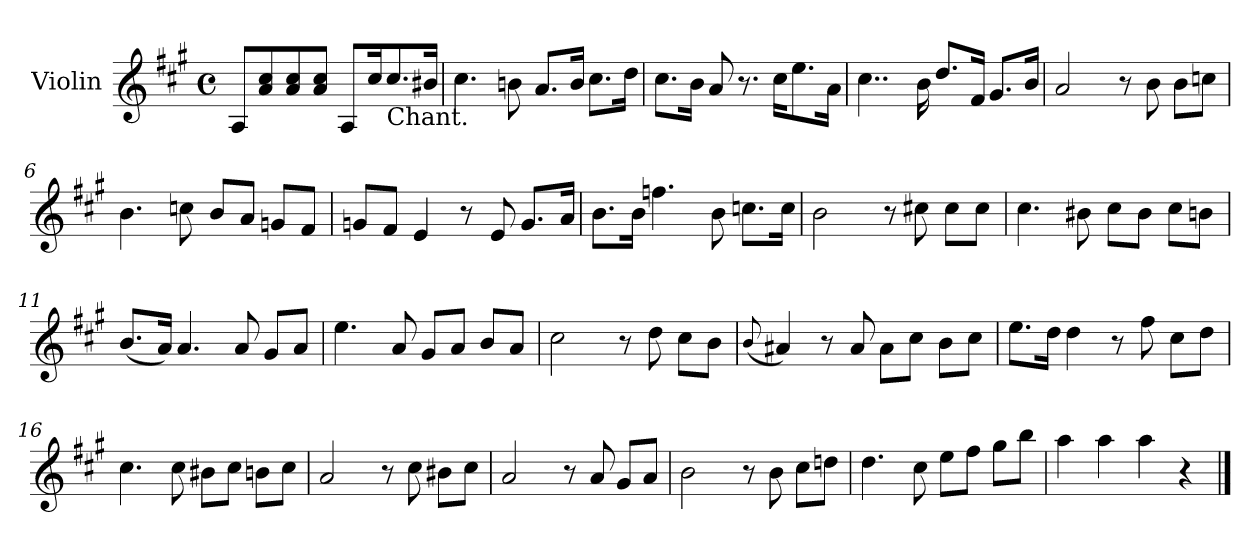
**kern
*part1
*staff1
*I"Violin
*I'Vln.
*clefG2
*k[f#c#g#]
*M4/4
*met(c)
=1
8A/L
8a/ 8cc#/
8a/ 8cc#/
8a/ 8cc#/J
8A/L
16cc#/k
!LO:TX:b:t=Chant.
8.cc#/
16b#X/Jk
=2
4.cc#\
8bn\
8.a/L
16b/Jk
8.cc#\L
16dd\Jk
=3
8.cc#\L
16b\Jk
8a/
8.r
16cc#\KL
8.ee\
16a\Jk
=4
4..cc#\
16b\
8.dd/L
16f#/Jk
8.g#/L
16b/Jk
!!LO:LB:g=z
=5
2a/
8r
8b\
8b\L
8ccn\J
=6
4.b\
8ccn\
8b/L
8a/J
8gn/L
8f#/J
=7
8gn/L
8f#/J
4e/
8r
8e/
8.g/L
16a/Jk
=8
8.b\L
16b\Jk
4.ffn\
8b\
8.ccn\L
16cc\Jk
=9
2b\
8r
8cc#X\
8cc#\L
8cc#\J
!!LO:LB:g=z
=10
4.cc#\
8b#X\
8cc#\L
8b#\J
8cc#\L
8bn\J
=11
(<8.b/L
16a/Jk)
4.a/
8a/
8g#/L
8a/J
=12
4.ee\
8a/
8g#/L
8a/J
8b/L
8a/J
=13
2cc#\
8r
8dd\
8cc#\L
8b\J
!!LO:LB:g=z
=14
(<8qqb/
4a#X/)
8r
8a#/
8a#\L
8cc#\J
8b\L
8cc#\J
=15
8.ee\L
16dd\Jk
4dd\
8r
8ff#\
8cc#\L
8dd\J
=16
4.cc#\
8cc#\
8b#X\L
8cc#\J
8bn\L
8cc#\J
=17
2a/
8r
8cc#\
8b#X\L
8cc#\J
!!LO:LB:g=z
=18
2a/
8r
8a/
8g#/L
8a/J
=19
2b\
8r
8b\
8cc#\L
8ddn\J
=20
4.dd\
8cc#\
8ee\L
8ff#\J
8gg#\L
8bb\J
=21
4aa\
4aa\
4aa\
4r
==
*-
